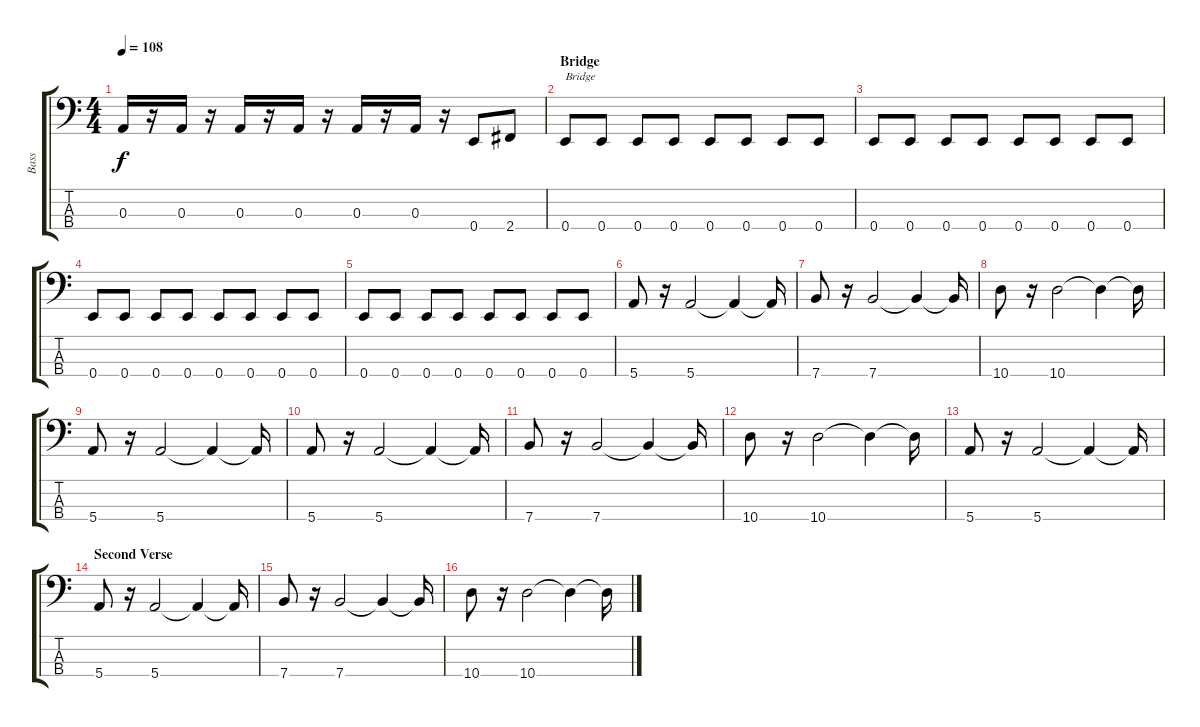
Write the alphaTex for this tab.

\track ("Bass" "Bass") {instrument electricbassfinger}
\staff {score tabs}
\tuning (G2 D2 A1 E1) {hide}
\ts (4 4)
\tempo 108
\clef f4
\ks c
0.3.16{dy f} r.16 0.3.16 r.16 0.3.16 r.16 0.3.16 r.16 0.3.16 r.16 0.3.16 r.16 0.4.8 2.4.8 |
\section ("" "Bridge")
0.4.8{txt "Bridge"} 0.4.8 0.4.8 0.4.8 0.4.8 0.4.8 0.4.8 0.4.8 |
0.4.8 0.4.8 0.4.8 0.4.8 0.4.8 0.4.8 0.4.8 0.4.8 |
0.4.8 0.4.8 0.4.8 0.4.8 0.4.8 0.4.8 0.4.8 0.4.8 |
0.4.8 0.4.8 0.4.8 0.4.8 0.4.8 0.4.8 0.4.8 0.4.8 |
5.4.8 r.16 5.4.2 5.4{t}.4 5.4{t}.16 |
7.4.8 r.16 7.4.2 7.4{t}.4 7.4{t}.16 |
10.4.8 r.16 10.4.2 10.4{t}.4 10.4{t}.16 |
5.4.8 r.16 5.4.2 5.4{t}.4 5.4{t}.16 |
5.4.8 r.16 5.4.2 5.4{t}.4 5.4{t}.16 |
7.4.8 r.16 7.4.2 7.4{t}.4 7.4{t}.16 |
10.4.8 r.16 10.4.2 10.4{t}.4 10.4{t}.16 |
5.4.8 r.16 5.4.2 5.4{t}.4 5.4{t}.16 |
\section ("" "Second Verse")
5.4.8 r.16 5.4.2 5.4{t}.4 5.4{t}.16 |
7.4.8 r.16 7.4.2 7.4{t}.4 7.4{t}.16 |
10.4.8 r.16 10.4.2 10.4{t}.4 10.4{t}.16
